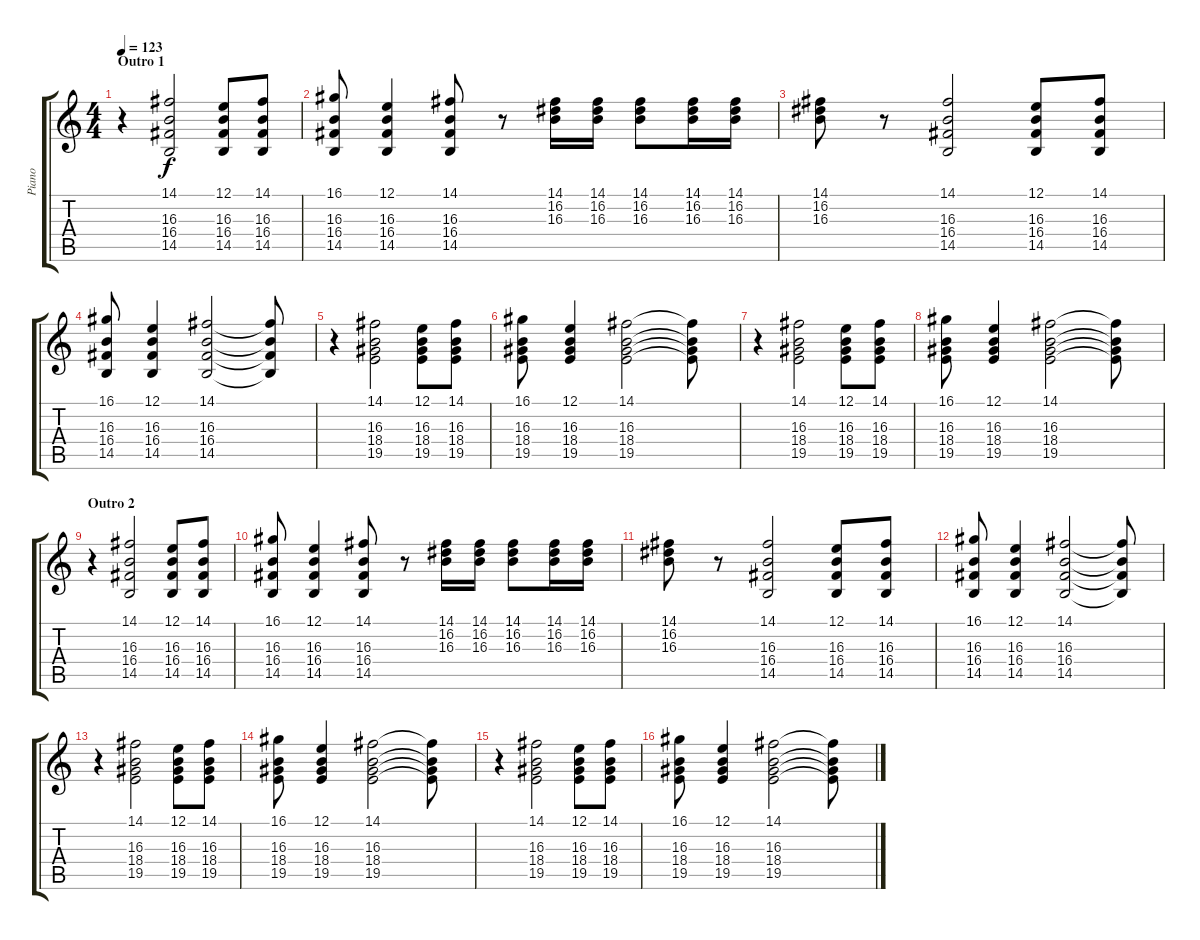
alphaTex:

\track ("Piano" "Piano") {instrument brightacousticpiano}
\staff {score tabs}
\tuning (E4 B3 G3 D3 A2 E2) {hide}
\ts (4 4)
\section ("" "Outro 1")
\tempo 123
\clef g2
\ks c
r.4{dy f} (14.1 16.3 16.4 14.5).2 (12.1 16.3 16.4 14.5).8 (14.1 16.3 16.4 14.5).8 |
(16.1 16.3 16.4 14.5).8 (12.1 16.3 16.4 14.5).4 (14.1 16.3 16.4 14.5).8 r.8 (14.1 16.2 16.3).16 (14.1 16.2 16.3).16 (14.1 16.2 16.3).8 (14.1 16.2 16.3).16 (14.1 16.2 16.3).16 |
(14.1 16.2 16.3).8 r.8 (14.1 16.3 16.4 14.5).2 (12.1 16.3 16.4 14.5).8 (14.1 16.3 16.4 14.5).8 |
(16.1 16.3 16.4 14.5).8 (12.1 16.3 16.4 14.5).4 (14.1 16.3 16.4 14.5).2 (14.1{t} 16.3{t} 16.4{t} 14.5{t}).8 |
r.4 (14.1 16.3 18.4 19.5).2 (12.1 16.3 18.4 19.5).8 (14.1 16.3 18.4 19.5).8 |
(16.1 16.3 18.4 19.5).8 (12.1 16.3 18.4 19.5).4 (14.1 16.3 18.4 19.5).2 (14.1{t} 16.3{t} 18.4{t} 19.5{t}).8 |
r.4 (14.1 16.3 18.4 19.5).2 (12.1 16.3 18.4 19.5).8 (14.1 16.3 18.4 19.5).8 |
(16.1 16.3 18.4 19.5).8 (12.1 16.3 18.4 19.5).4 (14.1 16.3 18.4 19.5).2 (14.1{t} 16.3{t} 18.4{t} 19.5{t}).8 |
\section ("" "Outro 2")
r.4 (14.1 16.3 16.4 14.5).2 (12.1 16.3 16.4 14.5).8 (14.1 16.3 16.4 14.5).8 |
(16.1 16.3 16.4 14.5).8 (12.1 16.3 16.4 14.5).4 (14.1 16.3 16.4 14.5).8 r.8 (14.1 16.2 16.3).16 (14.1 16.2 16.3).16 (14.1 16.2 16.3).8 (14.1 16.2 16.3).16 (14.1 16.2 16.3).16 |
(14.1 16.2 16.3).8 r.8 (14.1 16.3 16.4 14.5).2 (12.1 16.3 16.4 14.5).8 (14.1 16.3 16.4 14.5).8 |
(16.1 16.3 16.4 14.5).8 (12.1 16.3 16.4 14.5).4 (14.1 16.3 16.4 14.5).2 (14.1{t} 16.3{t} 16.4{t} 14.5{t}).8 |
r.4 (14.1 16.3 18.4 19.5).2 (12.1 16.3 18.4 19.5).8 (14.1 16.3 18.4 19.5).8 |
(16.1 16.3 18.4 19.5).8 (12.1 16.3 18.4 19.5).4 (14.1 16.3 18.4 19.5).2 (14.1{t} 16.3{t} 18.4{t} 19.5{t}).8 |
r.4 (14.1 16.3 18.4 19.5).2 (12.1 16.3 18.4 19.5).8 (14.1 16.3 18.4 19.5).8 |
(16.1 16.3 18.4 19.5).8 (12.1 16.3 18.4 19.5).4 (14.1 16.3 18.4 19.5).2 (14.1{t} 16.3{t} 18.4{t} 19.5{t}).8
